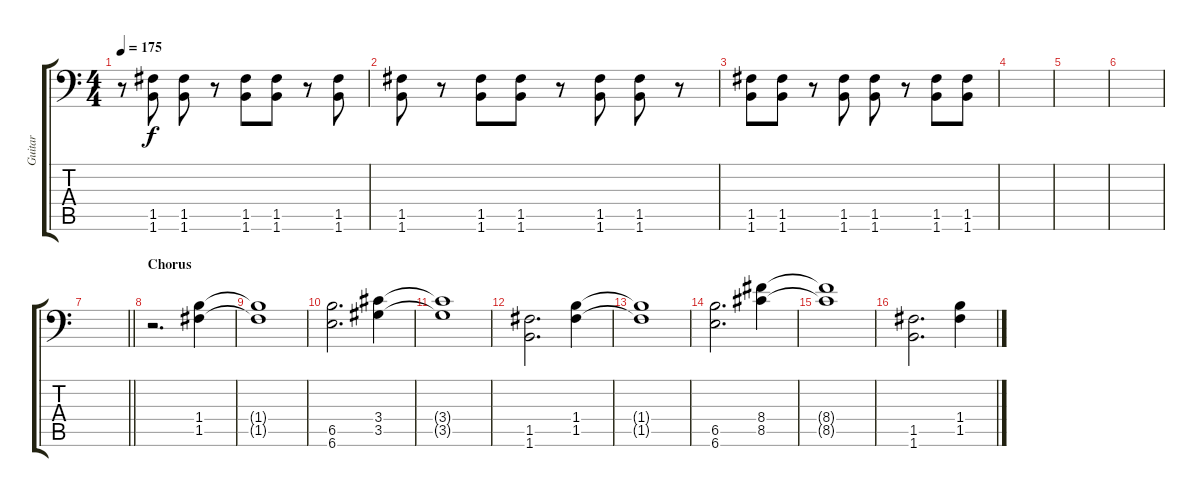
\track ("Guitar" "Guitar") {instrument distortionguitar}
\staff {score tabs}
\tuning (C4 G3 Eb3 Bb2 F2 Bb1) {hide}
\ts (4 4)
\tempo 175
\clef f4
\ks c
r.8{dy f} (1.5 1.6).8 (1.5 1.6).8 r.8 (1.5 1.6).8 (1.5 1.6).8 r.8 (1.5 1.6).8 |
(1.5 1.6).8 r.8 (1.5 1.6).8 (1.5 1.6).8 r.8 (1.5 1.6).8 (1.5 1.6).8 r.8 |
(1.5 1.6).8 (1.5 1.6).8 r.8 (1.5 1.6).8 (1.5 1.6).8 r.8 (1.5 1.6).8 (1.5 1.6).8 |
|
|
|
\barLineRight lightlight
|
\section ("" "Chorus")
r.2{d} (1.4 1.5).4 |
(1.4{t} 1.5{t}).1 |
(6.5 6.6).2{d} (3.4 3.5).4 |
(3.4{t} 3.5{t}).1 |
(1.5 1.6).2{d} (1.4 1.5).4 |
(1.4{t} 1.5{t}).1 |
(6.5 6.6).2{d} (8.4 8.5).4 |
(8.4{t} 8.5{t}).1 |
(1.5 1.6).2{d} (1.4 1.5).4
